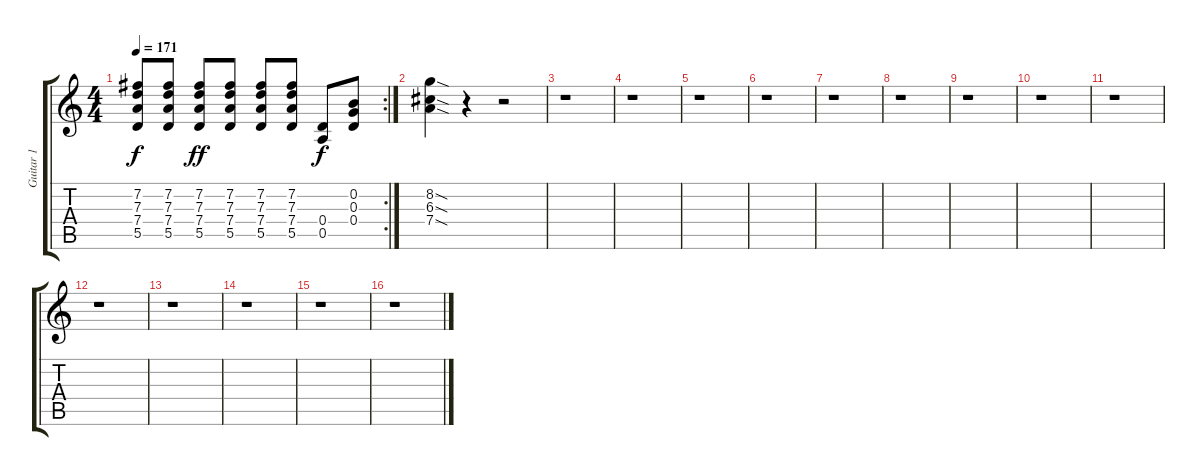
\track ("Guitar 1" "Guitar 1") {instrument overdrivenguitar}
\staff {score tabs}
\tuning (E4 B3 G3 D3 A2 E2) {hide}
\rc 2
\ts (4 4)
\tempo 171
\clef g2
\ks c
(7.2 7.3 7.4 5.5).8{dy f} (7.2 7.3 7.4 5.5).8 (7.2 7.3 7.4 5.5).8{dy ff} (7.2 7.3 7.4 5.5).8 (7.2 7.3 7.4 5.5).8 (7.2 7.3 7.4 5.5).8 (0.4 0.5).8{dy f} (0.2 0.3 0.4).8 |
(8.2{sod} 6.3{sod} 7.4{sod}).4 r.4 r.2 |
r.1 |
r.1 |
r.1 |
r.1 |
r.1 |
r.1 |
r.1 |
r.1 |
r.1 |
r.1 |
r.1 |
r.1 |
r.1 |
r.1
